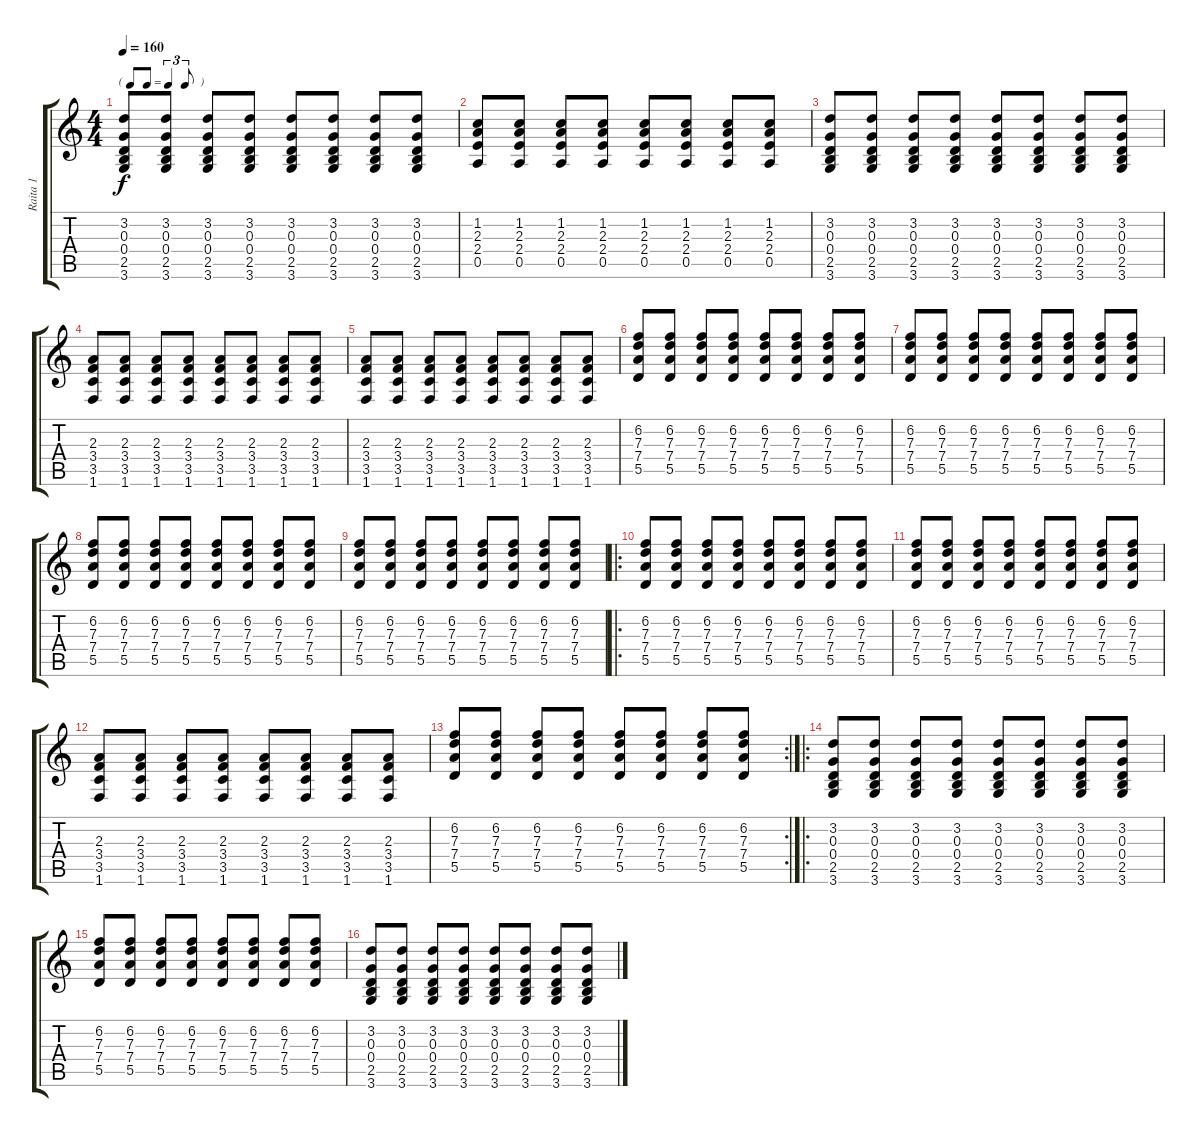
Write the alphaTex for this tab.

\track ("Raita 1" "Raita 1") {instrument overdrivenguitar}
\staff {score tabs}
\tuning (E4 B3 G3 D3 A2 E2) {hide}
\ts (4 4)
\tf triplet8th
\tempo 160
\clef g2
\ks c
(3.2 0.3 0.4 2.5 3.6).8{dy f} (3.2 0.3 0.4 2.5 3.6).8 (3.2 0.3 0.4 2.5 3.6).8 (3.2 0.3 0.4 2.5 3.6).8 (3.2 0.3 0.4 2.5 3.6).8 (3.2 0.3 0.4 2.5 3.6).8 (3.2 0.3 0.4 2.5 3.6).8 (3.2 0.3 0.4 2.5 3.6).8 |
(1.2 2.3 2.4 0.5).8 (1.2 2.3 2.4 0.5).8 (1.2 2.3 2.4 0.5).8 (1.2 2.3 2.4 0.5).8 (1.2 2.3 2.4 0.5).8 (1.2 2.3 2.4 0.5).8 (1.2 2.3 2.4 0.5).8 (1.2 2.3 2.4 0.5).8 |
(3.2 0.3 0.4 2.5 3.6).8 (3.2 0.3 0.4 2.5 3.6).8 (3.2 0.3 0.4 2.5 3.6).8 (3.2 0.3 0.4 2.5 3.6).8 (3.2 0.3 0.4 2.5 3.6).8 (3.2 0.3 0.4 2.5 3.6).8 (3.2 0.3 0.4 2.5 3.6).8 (3.2 0.3 0.4 2.5 3.6).8 |
(2.3 3.4 3.5 1.6).8 (2.3 3.4 3.5 1.6).8 (2.3 3.4 3.5 1.6).8 (2.3 3.4 3.5 1.6).8 (2.3 3.4 3.5 1.6).8 (2.3 3.4 3.5 1.6).8 (2.3 3.4 3.5 1.6).8 (2.3 3.4 3.5 1.6).8 |
(2.3 3.4 3.5 1.6).8 (2.3 3.4 3.5 1.6).8 (2.3 3.4 3.5 1.6).8 (2.3 3.4 3.5 1.6).8 (2.3 3.4 3.5 1.6).8 (2.3 3.4 3.5 1.6).8 (2.3 3.4 3.5 1.6).8 (2.3 3.4 3.5 1.6).8 |
(6.2 7.3 7.4 5.5).8 (6.2 7.3 7.4 5.5).8 (6.2 7.3 7.4 5.5).8 (6.2 7.3 7.4 5.5).8 (6.2 7.3 7.4 5.5).8 (6.2 7.3 7.4 5.5).8 (6.2 7.3 7.4 5.5).8 (6.2 7.3 7.4 5.5).8 |
(6.2 7.3 7.4 5.5).8 (6.2 7.3 7.4 5.5).8 (6.2 7.3 7.4 5.5).8 (6.2 7.3 7.4 5.5).8 (6.2 7.3 7.4 5.5).8 (6.2 7.3 7.4 5.5).8 (6.2 7.3 7.4 5.5).8 (6.2 7.3 7.4 5.5).8 |
(6.2 7.3 7.4 5.5).8 (6.2 7.3 7.4 5.5).8 (6.2 7.3 7.4 5.5).8 (6.2 7.3 7.4 5.5).8 (6.2 7.3 7.4 5.5).8 (6.2 7.3 7.4 5.5).8 (6.2 7.3 7.4 5.5).8 (6.2 7.3 7.4 5.5).8 |
(6.2 7.3 7.4 5.5).8 (6.2 7.3 7.4 5.5).8 (6.2 7.3 7.4 5.5).8 (6.2 7.3 7.4 5.5).8 (6.2 7.3 7.4 5.5).8 (6.2 7.3 7.4 5.5).8 (6.2 7.3 7.4 5.5).8 (6.2 7.3 7.4 5.5).8 |
\ro
(6.2 7.3 7.4 5.5).8 (6.2 7.3 7.4 5.5).8 (6.2 7.3 7.4 5.5).8 (6.2 7.3 7.4 5.5).8 (6.2 7.3 7.4 5.5).8 (6.2 7.3 7.4 5.5).8 (6.2 7.3 7.4 5.5).8 (6.2 7.3 7.4 5.5).8 |
(6.2 7.3 7.4 5.5).8 (6.2 7.3 7.4 5.5).8 (6.2 7.3 7.4 5.5).8 (6.2 7.3 7.4 5.5).8 (6.2 7.3 7.4 5.5).8 (6.2 7.3 7.4 5.5).8 (6.2 7.3 7.4 5.5).8 (6.2 7.3 7.4 5.5).8 |
(2.3 3.4 3.5 1.6).8 (2.3 3.4 3.5 1.6).8 (2.3 3.4 3.5 1.6).8 (2.3 3.4 3.5 1.6).8 (2.3 3.4 3.5 1.6).8 (2.3 3.4 3.5 1.6).8 (2.3 3.4 3.5 1.6).8 (2.3 3.4 3.5 1.6).8 |
\rc 2
(6.2 7.3 7.4 5.5).8 (6.2 7.3 7.4 5.5).8 (6.2 7.3 7.4 5.5).8 (6.2 7.3 7.4 5.5).8 (6.2 7.3 7.4 5.5).8 (6.2 7.3 7.4 5.5).8 (6.2 7.3 7.4 5.5).8 (6.2 7.3 7.4 5.5).8 |
\ro
(3.2 0.3 0.4 2.5 3.6).8 (3.2 0.3 0.4 2.5 3.6).8 (3.2 0.3 0.4 2.5 3.6).8 (3.2 0.3 0.4 2.5 3.6).8 (3.2 0.3 0.4 2.5 3.6).8 (3.2 0.3 0.4 2.5 3.6).8 (3.2 0.3 0.4 2.5 3.6).8 (3.2 0.3 0.4 2.5 3.6).8 |
(6.2 7.3 7.4 5.5).8 (6.2 7.3 7.4 5.5).8 (6.2 7.3 7.4 5.5).8 (6.2 7.3 7.4 5.5).8 (6.2 7.3 7.4 5.5).8 (6.2 7.3 7.4 5.5).8 (6.2 7.3 7.4 5.5).8 (6.2 7.3 7.4 5.5).8 |
(3.2 0.3 0.4 2.5 3.6).8 (3.2 0.3 0.4 2.5 3.6).8 (3.2 0.3 0.4 2.5 3.6).8 (3.2 0.3 0.4 2.5 3.6).8 (3.2 0.3 0.4 2.5 3.6).8 (3.2 0.3 0.4 2.5 3.6).8 (3.2 0.3 0.4 2.5 3.6).8 (3.2 0.3 0.4 2.5 3.6).8
